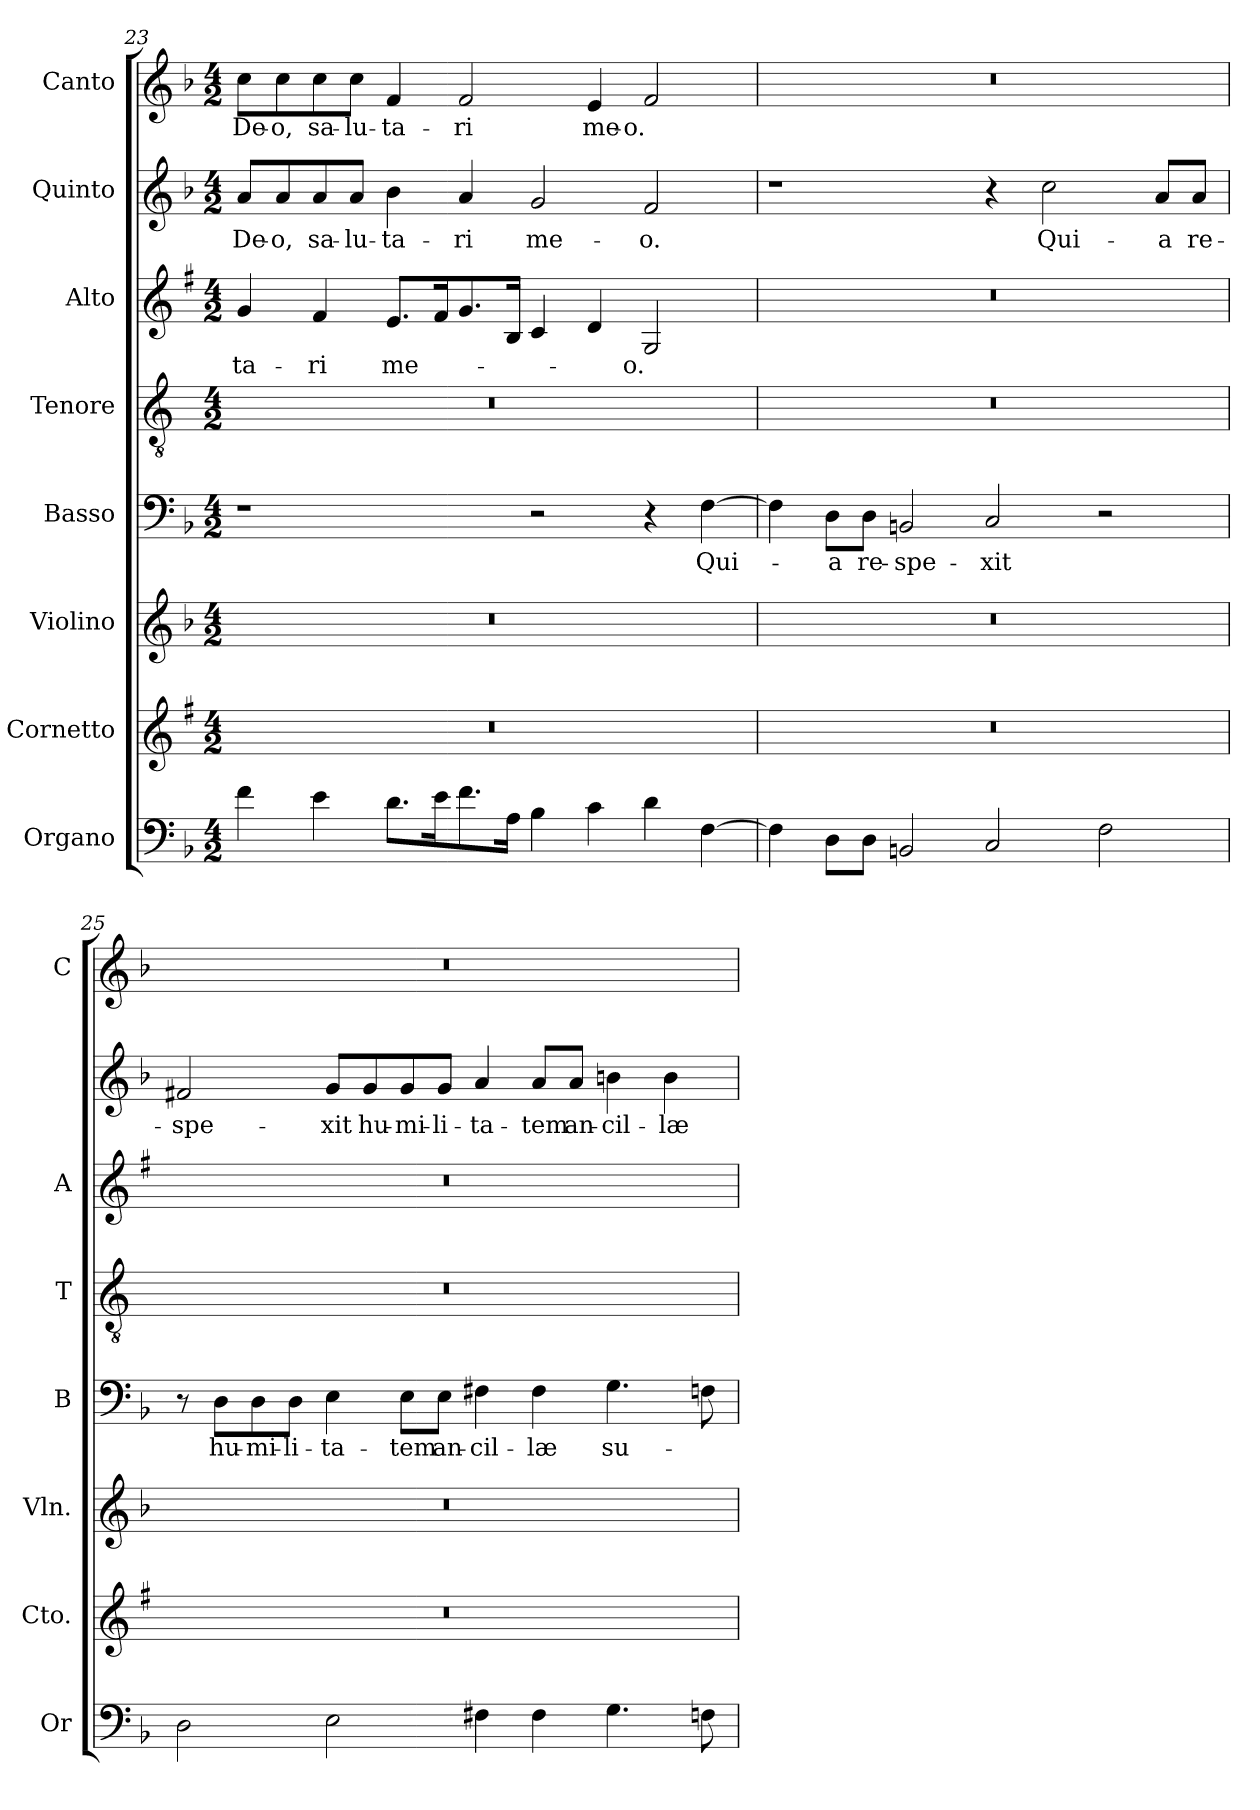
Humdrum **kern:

**kern	**kern	**kern	**kern	**text	**kern	**kern	**text	**kern	**text	**kern	**text
*part8	*part7	*part6	*part5	*part5	*part4	*part3	*part3	*part2	*part2	*part1	*part1
*staff8	*staff7	*staff6	*staff5	*staff5	*staff4	*staff3	*staff3	*staff2	*staff2	*staff1	*staff1
*I"Organo	*I"Cornetto	*I"Violino	*I"Basso	*	*I"Tenore	*I"Alto	*	*I"Quinto	*	*I"Canto	*
*I'Or	*I'Cto.	*I'Vln.	*I'B	*	*I'T	*I'A	*	*	*	*I'C	*
*clefF4	*clefG2	*clefG2	*clefF4	*	*clefGv2	*clefG2	*	*clefG2	*	*clefG2	*
*	*ITrd1c2	*	*	*	*ITrd4c7	*ITrd1c2	*	*	*	*	*
*k[b-]	*k[b-]	*k[b-]	*k[b-]	*	*k[b-]	*k[b-]	*	*k[b-]	*	*k[b-]	*
*F:	*F:	*F:	*F:	*	*F:	*F:	*	*F:	*	*F:	*
*M4/2	*M4/2	*M4/2	*M4/2	*	*M4/2	*M4/2	*	*M4/2	*	*M4/2	*
=23	=23	=23	=23	=23	=23	=23	=23	=23	=23	=23	=23
!	!	!	!	!	!	!	!LO:LY:b	!	!LO:LY:b	!	!LO:LY:b
4f\	0r	0r	1r	.	0r	4f/	-ta-	8a/L	De-	8cc\L	De-
!	!	!	!	!	!	!	!	!	!LO:LY:b	!	!LO:LY:b
.	.	.	.	.	.	.	.	8a/	-o,	8cc\	-o,
!	!	!	!	!	!	!	!LO:LY:b	!	!LO:LY:b	!	!LO:LY:b
4e\	.	.	.	.	.	4e/	-ri	8a/	sa-	8cc\	sa-
!	!	!	!	!	!	!	!	!	!LO:LY:b	!	!LO:LY:b
.	.	.	.	.	.	.	.	8a/J	-lu-	8cc\J	-lu-
!	!	!	!	!	!	!	!LO:LY:b	!	!LO:LY:b	!	!LO:LY:b
8.d\L	.	.	.	.	.	8.d/L	me-	4b-\	-ta-	4f/	-ta-
16e\k	.	.	.	.	.	16e/k	.	.	.	.	.
!	!	!	!	!	!	!	!	!	!LO:LY:b	!	!LO:LY:b
8.f\	.	.	.	.	.	8.f/	.	4a/	-ri	2f/	-ri
16A\Jk	.	.	.	.	.	16A/Jk	.	.	.	.	.
!	!	!	!	!	!	!	!	!	!LO:LY:b	!	!
4B-\	.	.	2r	.	.	4B-/	.	2g/	me-	.	.
!	!	!	!	!	!	!	!	!	!	!	!LO:LY:b
4c\	.	.	.	.	.	4c/	.	.	.	4e/	me-
!	!	!	!	!	!	!	!LO:LY:b	!	!LO:LY:b	!	!LO:LY:b
4d\	.	.	4r	.	.	2F/	-o.	2f/	-o.	2f/	-o.
!	!	!	!	!LO:LY:b	!	!	!	!	!	!	!
[4F\	.	.	[4F\	Qui-	.	.	.	.	.	.	.
!!LO:LB:g=z
=24	=24	=24	=24	=24	=24	=24	=24	=24	=24	=24	=24
4F\]	0r	0r	4F\]	.	0r	0r	.	1r	.	0r	.
!	!	!	!	!LO:LY:b	!	!	!	!	!	!	!
8D\L	.	.	8D\L	-a	.	.	.	.	.	.	.
!	!	!	!	!LO:LY:b	!	!	!	!	!	!	!
8D\J	.	.	8D\J	re-	.	.	.	.	.	.	.
!	!	!	!	!LO:LY:b	!	!	!	!	!	!	!
2BBn/	.	.	2BBn/	-spe-	.	.	.	.	.	.	.
!	!	!	!	!LO:LY:b	!	!	!	!	!	!	!
2C/	.	.	2C/	-xit	.	.	.	4r	.	.	.
!	!	!	!	!	!	!	!	!	!LO:LY:b	!	!
.	.	.	.	.	.	.	.	2cc\	Qui-	.	.
2F\	.	.	2r	.	.	.	.	.	.	.	.
!	!	!	!	!	!	!	!	!	!LO:LY:b	!	!
.	.	.	.	.	.	.	.	8a/L	-a	.	.
!	!	!	!	!	!	!	!	!	!LO:LY:b	!	!
.	.	.	.	.	.	.	.	8a/J	re-	.	.
=25	=25	=25	=25	=25	=25	=25	=25	=25	=25	=25	=25
!	!	!	!	!	!	!	!	!	!LO:LY:b	!	!
2D\	0r	0r	8r	.	0r	0r	.	2f#X/	-spe-	0r	.
!	!	!	!	!LO:LY:b	!	!	!	!	!	!	!
.	.	.	8D\L	hu-	.	.	.	.	.	.	.
!	!	!	!	!LO:LY:b	!	!	!	!	!	!	!
.	.	.	8D\	-mi-	.	.	.	.	.	.	.
!	!	!	!	!LO:LY:b	!	!	!	!	!	!	!
.	.	.	8D\J	-li-	.	.	.	.	.	.	.
!	!	!	!	!LO:LY:b	!	!	!	!	!LO:LY:b	!	!
2E\	.	.	4E\	-ta-	.	.	.	8g/L	-xit	.	.
!	!	!	!	!	!	!	!	!	!LO:LY:b	!	!
.	.	.	.	.	.	.	.	8g/	hu-	.	.
!	!	!	!	!LO:LY:b	!	!	!	!	!LO:LY:b	!	!
.	.	.	8E\L	-tem	.	.	.	8g/	-mi-	.	.
!	!	!	!	!LO:LY:b	!	!	!	!	!LO:LY:b	!	!
.	.	.	8E\J	an-	.	.	.	8g/J	-li-	.	.
!	!	!	!	!LO:LY:b	!	!	!	!	!LO:LY:b	!	!
4F#X\	.	.	4F#X\	-cil-	.	.	.	4a/	-ta-	.	.
!	!	!	!	!LO:LY:b	!	!	!	!	!LO:LY:b	!	!
4F#\	.	.	4F#\	-læ	.	.	.	8a/L	-tem	.	.
!	!	!	!	!	!	!	!	!	!LO:LY:b	!	!
.	.	.	.	.	.	.	.	8a/J	an-	.	.
!	!	!	!	!LO:LY:b	!	!	!	!	!LO:LY:b	!	!
4.G\	.	.	4.G\	su-	.	.	.	4bn\	-cil-	.	.
!	!	!	!	!	!	!	!	!	!LO:LY:b	!	!
.	.	.	.	.	.	.	.	4b\	-læ	.	.
8Fn\	.	.	8Fn\	.	.	.	.	.	.	.	.
=	=	=	=	=	=	=	=	=	=	=	=
*-	*-	*-	*-	*-	*-	*-	*-	*-	*-	*-	*-
